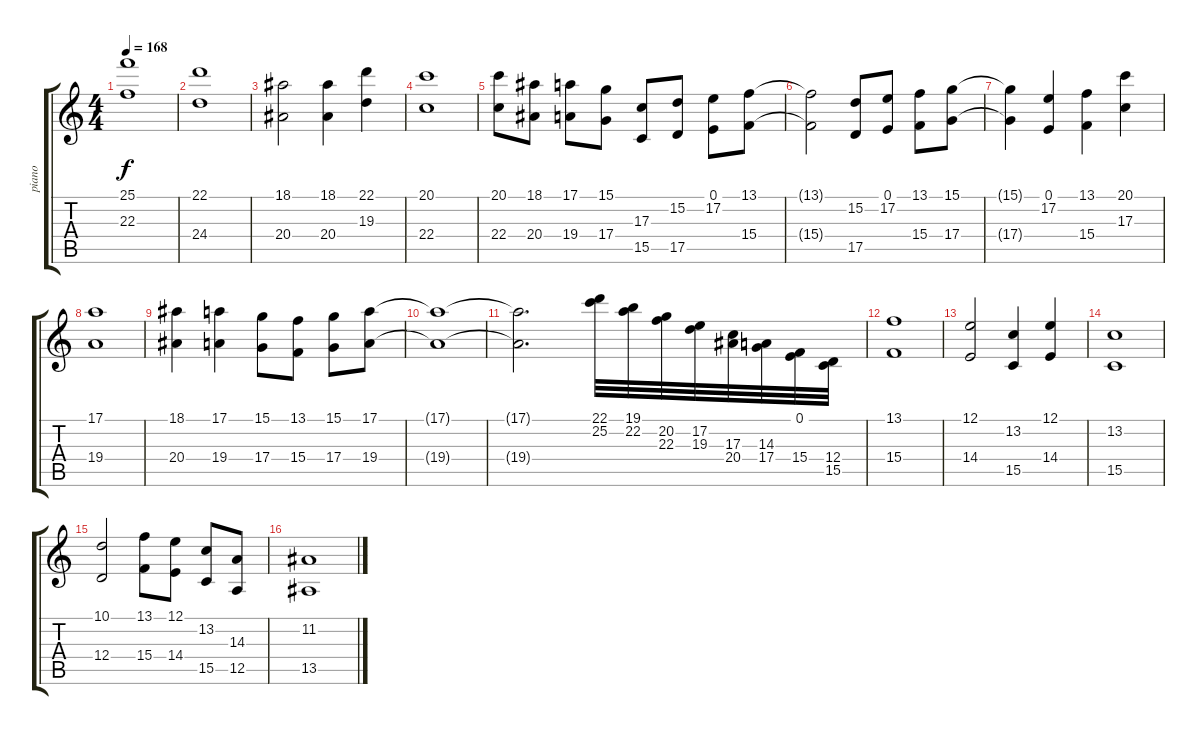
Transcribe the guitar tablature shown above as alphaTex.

\track ("piano" "piano") {instrument electricgrandpiano}
\staff {score tabs}
\tuning (E4 B3 G3 D3 A2 E2) {hide}
\ts (4 4)
\tempo 168
\clef g2
\ks c
(25.1 22.3).1{dy f} |
(22.1 24.4).1 |
(18.1 20.4).2 (18.1 20.4).4 (22.1 19.3).4 |
(20.1 22.4).1 |
(20.1 22.4).8 (18.1 20.4).8 (17.1 19.4).8 (15.1 17.4).8 (17.3 15.5).8 (15.2 17.5).8 (0.1 17.2).8 (13.1 15.4).8 |
(13.1{t} 15.4{t}).2 (15.2 17.5).8 (0.1 17.2).8 (13.1 15.4).8 (15.1 17.4).8 |
(15.1{t} 17.4{t}).4 (0.1 17.2).4 (13.1 15.4).4 (20.1 17.3).4 |
(17.1 19.4).1 |
(18.1 20.4).4 (17.1 19.4).4 (15.1 17.4).8 (13.1 15.4).8 (15.1 17.4).8 (17.1 19.4).8 |
(17.1{t} 19.4{t}).1 |
(17.1{t} 19.4{t}).2{d} (22.1 25.2).32 (19.1 22.2).32 (20.2 22.3).32 (17.2 19.3).32 (17.3 20.4).32 (14.3 17.4).32 (0.1 15.4).32 (12.4 15.5).32 |
(13.1 15.4).1 |
(12.1 14.4).2 (13.2 15.5).4 (12.1 14.4).4 |
(13.2 15.5).1 |
(10.1 12.4).2 (13.1 15.4).8 (12.1 14.4).8 (13.2 15.5).8 (14.3 12.5).8 |
(11.2 13.5).1
